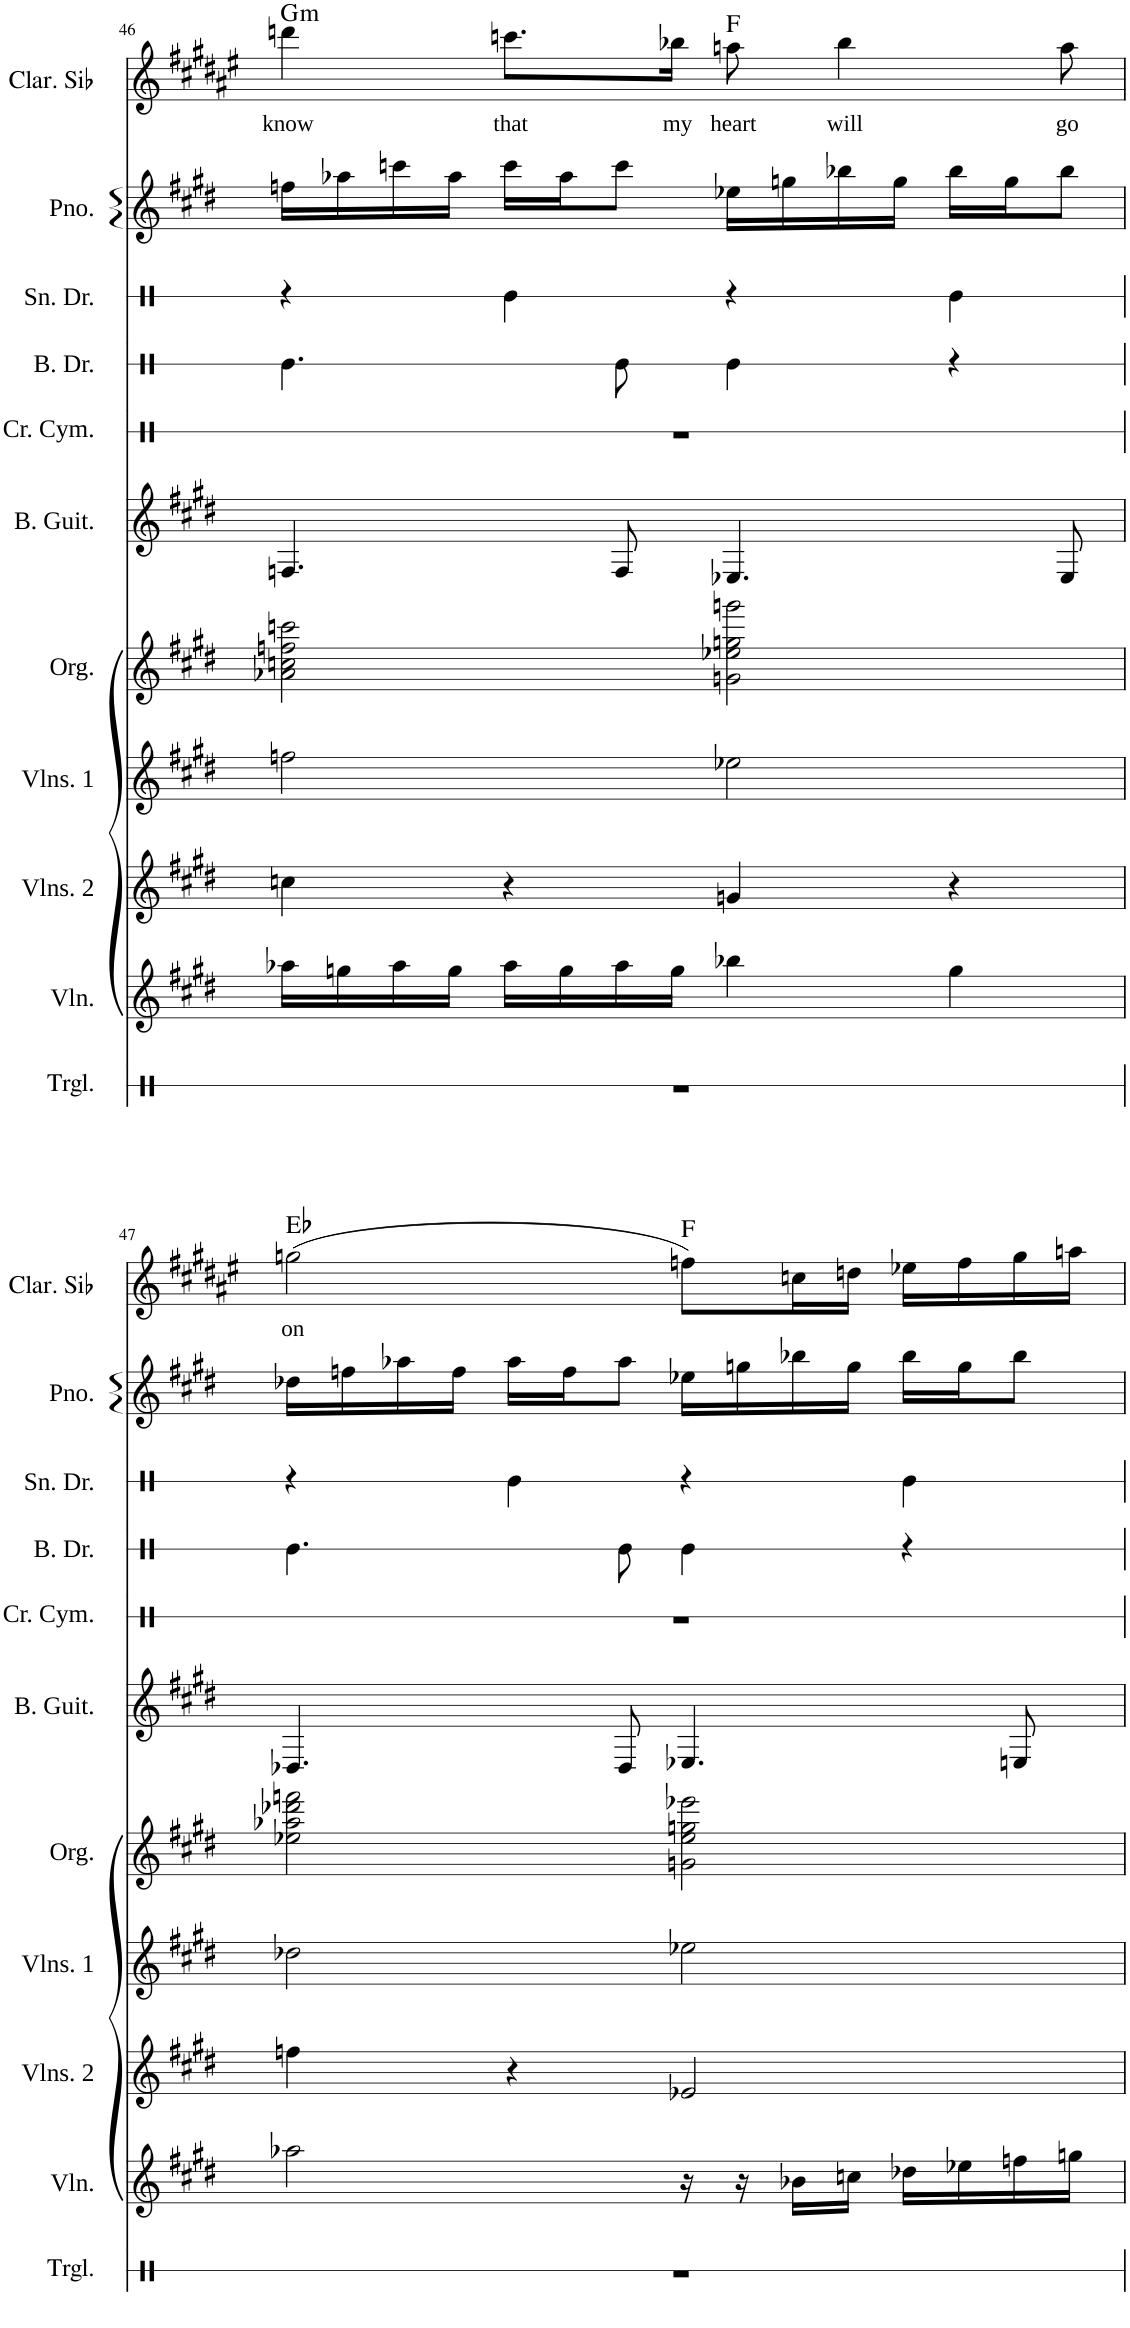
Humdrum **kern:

**kern	**kern	**kern	**kern	**kern	**kern	**kern	**kern	**kern	**kern	**kern	**text	**harte
*part11	*part10	*part9	*part8	*part7	*part6	*part5	*part4	*part3	*part2	*part1	*part1	*part1
*staff11	*staff10	*staff9	*staff8	*staff7	*staff6	*staff5	*staff4	*staff3	*staff2	*staff1	*staff1	*
*I"Triangle	*I"Violin	*I"Violins 2	*I"Violins 1	*I"Organ	*I"Bass Guitar	*I"Crash Cymbal	*I"Bass Drum	*I"Snare Drum	*I"Piano	*I"Clarinette en Sib	*	*
*I'Trgl.	*I'Vln.	*I'Vlns. 2	*I'Vlns. 1	*I'Org.	*I'B. Guit.	*I'Cr. Cym.	*I'B. Dr.	*I'Sn. Dr.	*I'Pno.	*I'Clar. Sib	*	*
!!LO:PB:g=z
*clefX	*clefG2	*clefG2	*clefG2	*clefG2	*clefG2	*clefX	*clefX	*clefX	*clefG2	*clefG2	*	*
*	*	*	*	*	*	*	*	*	*	*Trd1c2	*	*
*k[f#c#g#d#]	*k[f#c#g#d#]	*k[f#c#g#d#]	*k[f#c#g#d#]	*k[f#c#g#d#]	*k[f#c#g#d#]	*k[f#c#g#d#]	*k[f#c#g#d#]	*k[f#c#g#d#]	*k[f#c#g#d#]	*k[f#c#g#d#a#e#]	*	*
*M4/4	*M4/4	*M4/4	*M4/4	*M4/4	*M4/4	*M4/4	*M4/4	*M4/4	*M4/4	*M4/4	*	*
=46	=46	=46	=46	=46	=46	=46	=46	=46	=46	=46	=46	=46
!	!	!	!	!	!	!	!	!	!	!	!LO:LY:b	!LO:H:kt=m
1r	16aa-X\LL	4ccn\	2ffn\	2a-X\ 2ccn\ 2ffn\ 2cccn\	4.Fn/	1r	4.Re\	4r	16ffn\LL	4dddn\	know	G:min
.	16ggn\	.	.	.	.	.	.	.	16aa-X\	.	.	.
.	16aa-\	.	.	.	.	.	.	.	16cccn\	.	.	.
.	16gg\JJ	.	.	.	.	.	.	.	16aa-\JJ	.	.	.
!	!	!	!	!	!	!	!	!	!	!	!LO:LY:b	!
.	16aa-\LL	4r	.	.	.	.	.	4Re\	16ccc\LL	8.cccn\L	that	.
.	16gg\	.	.	.	.	.	.	.	16aa-\J	.	.	.
.	16aa-\	.	.	.	8F/	.	8Re\	.	8ccc\J	.	.	.
!	!	!	!	!	!	!	!	!	!	!	!LO:LY:b	!
.	16gg\JJ	.	.	.	.	.	.	.	.	16bb-X\Jk	my	.
!	!	!	!	!	!	!	!	!	!	!	!LO:LY:b	!
.	4bb-X\	4gn/	2ee-X\	2gn\ 2ee-X\ 2ggn\ 2gggn\	4.E-X/	.	4Re\	4r	16ee-X\LL	8aan\	heart	F:maj
.	.	.	.	.	.	.	.	.	16ggn\	.	.	.
!	!	!	!	!	!	!	!	!	!	!	!LO:LY:b	!
.	.	.	.	.	.	.	.	.	16bb-X\	4bb-\	will	.
.	.	.	.	.	.	.	.	.	16gg\JJ	.	.	.
.	4gg\	4r	.	.	.	.	4r	4Re\	16bb-\LL	.	.	.
.	.	.	.	.	.	.	.	.	16gg\J	.	.	.
!	!	!	!	!	!	!	!	!	!	!	!LO:LY:b	!
.	.	.	.	.	8E-/	.	.	.	8bb-\J	8aa\	go	.
!!LO:LB:g=z
=47	=47	=47	=47	=47	=47	=47	=47	=47	=47	=47	=47	=47
!	!	!	!	!	!	!	!	!	!	!	!LO:LY:b	!
1r	2aa-X\	4ffn\	2dd-X\	2ee-X\ 2aa-X\ 2ddd-X\ 2fffn\	4.D-X/	1r	4.Re\	4r	16dd-X\LL	(2ggn\	on	Eb:maj
.	.	.	.	.	.	.	.	.	16ffn\	.	.	.
.	.	.	.	.	.	.	.	.	16aa-X\	.	.	.
.	.	.	.	.	.	.	.	.	16ff\JJ	.	.	.
.	.	4r	.	.	.	.	.	4Re\	16aa-\LL	.	.	.
.	.	.	.	.	.	.	.	.	16ff\J	.	.	.
.	.	.	.	.	8D-/	.	8Re\	.	8aa-\J	.	.	.
.	16r	2e-X/	2ee-X\	2gn\ 2ee-\ 2ggn\ 2eee-X\	4.E-X/	.	4Re\	4r	16ee-X\LL	8ffn\L)	.	F:maj
.	16r	.	.	.	.	.	.	.	16ggn\	.	.	.
.	16b-X\LL	.	.	.	.	.	.	.	16bb-X\	16ccn\L	.	.
.	16ccn\JJ	.	.	.	.	.	.	.	16gg\JJ	16ddn\JJ	.	.
.	16dd-X\LL	.	.	.	.	.	4r	4Re\	16bb-\LL	16ee-X\LL	.	.
.	16ee-X\	.	.	.	.	.	.	.	16gg\J	16ff\	.	.
.	16ffn\	.	.	.	8En/	.	.	.	8bb-\J	16gg\	.	.
.	16ggn\JJ	.	.	.	.	.	.	.	.	16aan\JJ	.	.
=	=	=	=	=	=	=	=	=	=	=	=	=
*-	*-	*-	*-	*-	*-	*-	*-	*-	*-	*-	*-	*-
